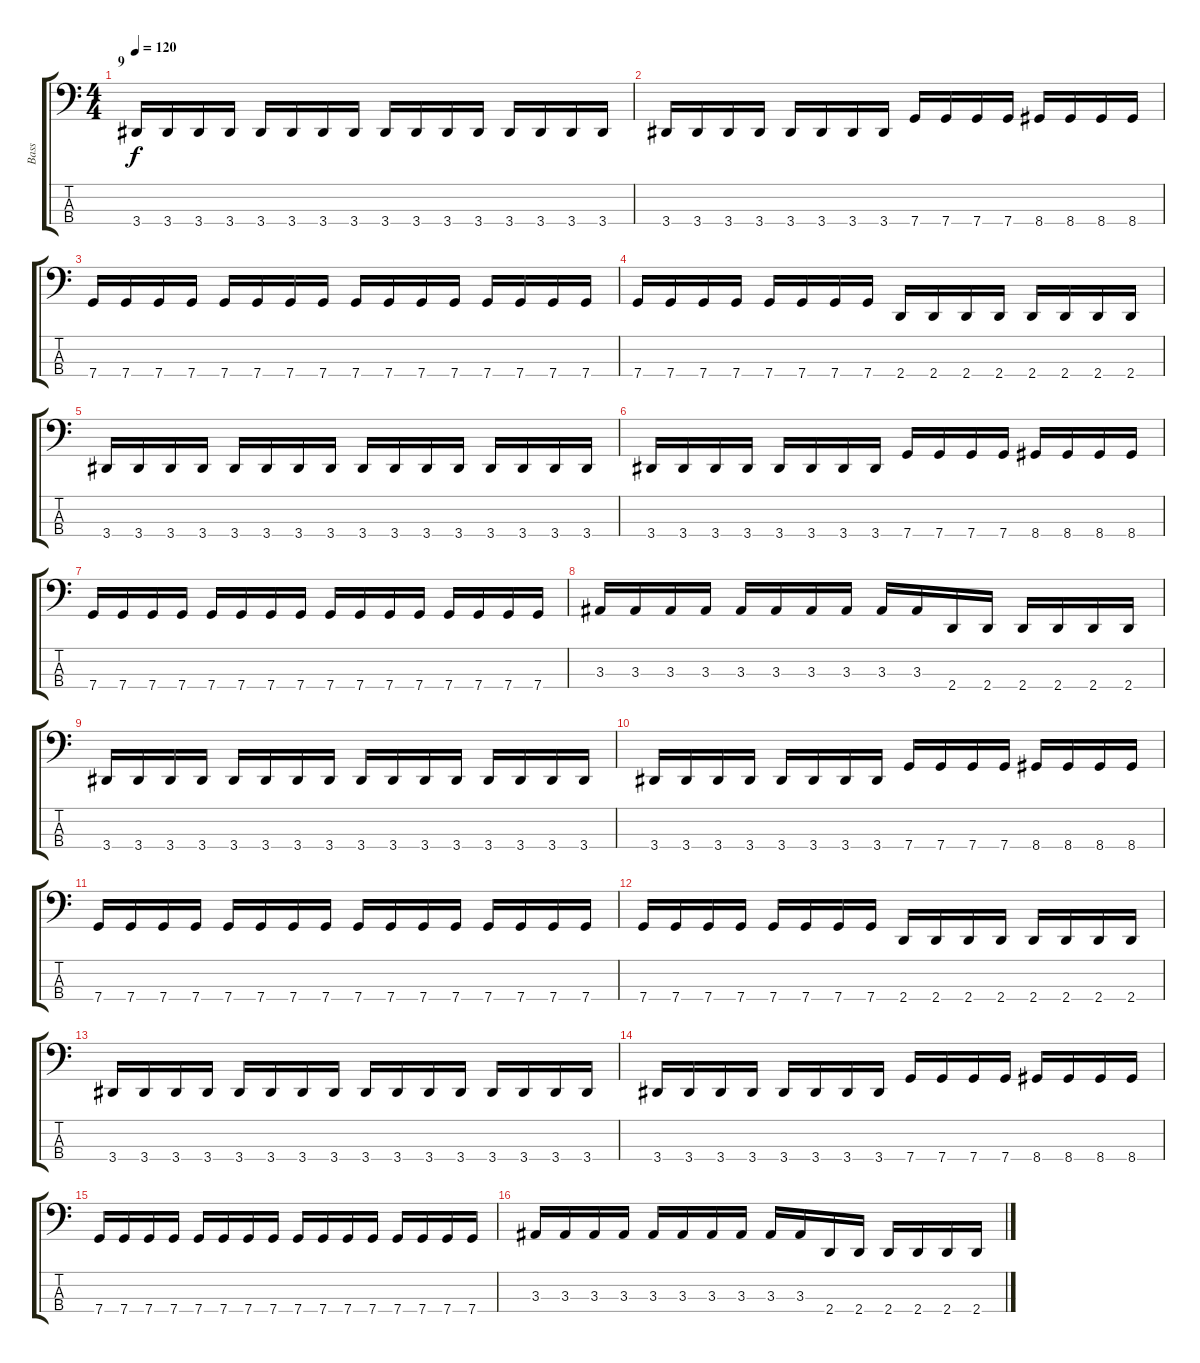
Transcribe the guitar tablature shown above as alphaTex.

\track ("Bass" "Bass") {instrument electricbassfinger}
\staff {score tabs}
\tuning (F2 C2 G1 C1) {hide}
\ts (4 4)
\section ("" "9")
\tempo 120
\clef f4
\ks c
3.4.16{dy f} 3.4.16 3.4.16 3.4.16 3.4.16 3.4.16 3.4.16 3.4.16 3.4.16 3.4.16 3.4.16 3.4.16 3.4.16 3.4.16 3.4.16 3.4.16 |
3.4.16 3.4.16 3.4.16 3.4.16 3.4.16 3.4.16 3.4.16 3.4.16 7.4.16 7.4.16 7.4.16 7.4.16 8.4.16 8.4.16 8.4.16 8.4.16 |
7.4.16 7.4.16 7.4.16 7.4.16 7.4.16 7.4.16 7.4.16 7.4.16 7.4.16 7.4.16 7.4.16 7.4.16 7.4.16 7.4.16 7.4.16 7.4.16 |
7.4.16 7.4.16 7.4.16 7.4.16 7.4.16 7.4.16 7.4.16 7.4.16 2.4.16 2.4.16 2.4.16 2.4.16 2.4.16 2.4.16 2.4.16 2.4.16 |
3.4.16 3.4.16 3.4.16 3.4.16 3.4.16 3.4.16 3.4.16 3.4.16 3.4.16 3.4.16 3.4.16 3.4.16 3.4.16 3.4.16 3.4.16 3.4.16 |
3.4.16 3.4.16 3.4.16 3.4.16 3.4.16 3.4.16 3.4.16 3.4.16 7.4.16 7.4.16 7.4.16 7.4.16 8.4.16 8.4.16 8.4.16 8.4.16 |
7.4.16 7.4.16 7.4.16 7.4.16 7.4.16 7.4.16 7.4.16 7.4.16 7.4.16 7.4.16 7.4.16 7.4.16 7.4.16 7.4.16 7.4.16 7.4.16 |
3.3.16 3.3.16 3.3.16 3.3.16 3.3.16 3.3.16 3.3.16 3.3.16 3.3.16 3.3.16 2.4.16 2.4.16 2.4.16 2.4.16 2.4.16 2.4.16 |
3.4.16 3.4.16 3.4.16 3.4.16 3.4.16 3.4.16 3.4.16 3.4.16 3.4.16 3.4.16 3.4.16 3.4.16 3.4.16 3.4.16 3.4.16 3.4.16 |
3.4.16 3.4.16 3.4.16 3.4.16 3.4.16 3.4.16 3.4.16 3.4.16 7.4.16 7.4.16 7.4.16 7.4.16 8.4.16 8.4.16 8.4.16 8.4.16 |
7.4.16 7.4.16 7.4.16 7.4.16 7.4.16 7.4.16 7.4.16 7.4.16 7.4.16 7.4.16 7.4.16 7.4.16 7.4.16 7.4.16 7.4.16 7.4.16 |
7.4.16 7.4.16 7.4.16 7.4.16 7.4.16 7.4.16 7.4.16 7.4.16 2.4.16 2.4.16 2.4.16 2.4.16 2.4.16 2.4.16 2.4.16 2.4.16 |
3.4.16 3.4.16 3.4.16 3.4.16 3.4.16 3.4.16 3.4.16 3.4.16 3.4.16 3.4.16 3.4.16 3.4.16 3.4.16 3.4.16 3.4.16 3.4.16 |
3.4.16 3.4.16 3.4.16 3.4.16 3.4.16 3.4.16 3.4.16 3.4.16 7.4.16 7.4.16 7.4.16 7.4.16 8.4.16 8.4.16 8.4.16 8.4.16 |
7.4.16 7.4.16 7.4.16 7.4.16 7.4.16 7.4.16 7.4.16 7.4.16 7.4.16 7.4.16 7.4.16 7.4.16 7.4.16 7.4.16 7.4.16 7.4.16 |
3.3.16 3.3.16 3.3.16 3.3.16 3.3.16 3.3.16 3.3.16 3.3.16 3.3.16 3.3.16 2.4.16 2.4.16 2.4.16 2.4.16 2.4.16 2.4.16
